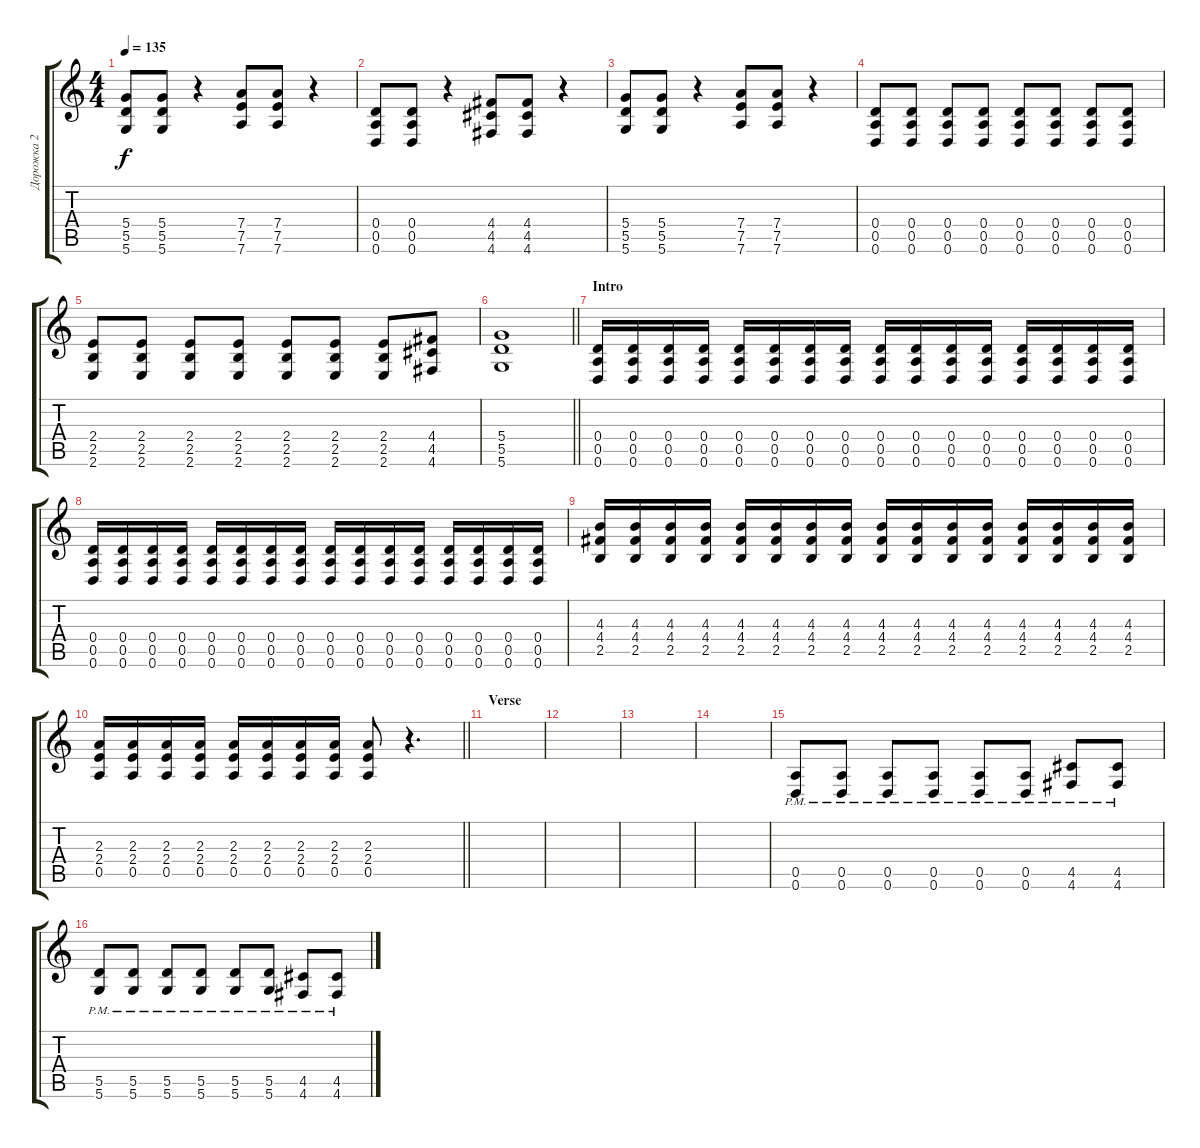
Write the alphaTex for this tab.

\track ("Дорожка 2" "Дорожка 2") {instrument distortionguitar}
\staff {score tabs}
\tuning (E4 B3 G3 D3 A2 D2) {hide}
\ts (4 4)
\tempo 135
\clef g2
\ks c
(5.4 5.5 5.6).8{dy f} (5.4 5.5 5.6).8 r.4 (7.4 7.5 7.6).8 (7.4 7.5 7.6).8 r.4 |
(0.4 0.5 0.6).8 (0.4 0.5 0.6).8 r.4 (4.4 4.5 4.6).8 (4.4 4.5 4.6).8 r.4 |
(5.4 5.5 5.6).8 (5.4 5.5 5.6).8 r.4 (7.4 7.5 7.6).8 (7.4 7.5 7.6).8 r.4 |
(0.4 0.5 0.6).8 (0.4 0.5 0.6).8 (0.4 0.5 0.6).8 (0.4 0.5 0.6).8 (0.4 0.5 0.6).8 (0.4 0.5 0.6).8 (0.4 0.5 0.6).8 (0.4 0.5 0.6).8 |
(2.4 2.5 2.6).8 (2.4 2.5 2.6).8 (2.4 2.5 2.6).8 (2.4 2.5 2.6).8 (2.4 2.5 2.6).8 (2.4 2.5 2.6).8 (2.4 2.5 2.6).8 (4.4 4.5 4.6).8 |
\barLineRight lightlight
(5.4 5.5 5.6).1 |
\section ("" "Intro")
(0.4 0.5 0.6).16 (0.4 0.5 0.6).16 (0.4 0.5 0.6).16 (0.4 0.5 0.6).16 (0.4 0.5 0.6).16 (0.4 0.5 0.6).16 (0.4 0.5 0.6).16 (0.4 0.5 0.6).16 (0.4 0.5 0.6).16 (0.4 0.5 0.6).16 (0.4 0.5 0.6).16 (0.4 0.5 0.6).16 (0.4 0.5 0.6).16 (0.4 0.5 0.6).16 (0.4 0.5 0.6).16 (0.4 0.5 0.6).16 |
(0.4 0.5 0.6).16 (0.4 0.5 0.6).16 (0.4 0.5 0.6).16 (0.4 0.5 0.6).16 (0.4 0.5 0.6).16 (0.4 0.5 0.6).16 (0.4 0.5 0.6).16 (0.4 0.5 0.6).16 (0.4 0.5 0.6).16 (0.4 0.5 0.6).16 (0.4 0.5 0.6).16 (0.4 0.5 0.6).16 (0.4 0.5 0.6).16 (0.4 0.5 0.6).16 (0.4 0.5 0.6).16 (0.4 0.5 0.6).16 |
(4.3 4.4 2.5).16 (4.3 4.4 2.5).16 (4.3 4.4 2.5).16 (4.3 4.4 2.5).16 (4.3 4.4 2.5).16 (4.3 4.4 2.5).16 (4.3 4.4 2.5).16 (4.3 4.4 2.5).16 (4.3 4.4 2.5).16 (4.3 4.4 2.5).16 (4.3 4.4 2.5).16 (4.3 4.4 2.5).16 (4.3 4.4 2.5).16 (4.3 4.4 2.5).16 (4.3 4.4 2.5).16 (4.3 4.4 2.5).16 |
\barLineRight lightlight
(2.3 2.4 0.5).16 (2.3 2.4 0.5).16 (2.3 2.4 0.5).16 (2.3 2.4 0.5).16 (2.3 2.4 0.5).16 (2.3 2.4 0.5).16 (2.3 2.4 0.5).16 (2.3 2.4 0.5).16 (2.3 2.4 0.5).8 r.4{d} |
\section ("" "Verse")
|
|
|
|
(0.5{pm} 0.6{pm}).8 (0.5{pm} 0.6{pm}).8 (0.5{pm} 0.6{pm}).8 (0.5{pm} 0.6{pm}).8 (0.5{pm} 0.6{pm}).8 (0.5{pm} 0.6{pm}).8 (4.5{pm} 4.6{pm}).8 (4.5{pm} 4.6{pm}).8 |
(5.5{pm} 5.6{pm}).8 (5.5{pm} 5.6{pm}).8 (5.5{pm} 5.6{pm}).8 (5.5{pm} 5.6{pm}).8 (5.5{pm} 5.6{pm}).8 (5.5{pm} 5.6{pm}).8 (4.5{pm} 4.6{pm}).8 (4.5{pm} 4.6{pm}).8
